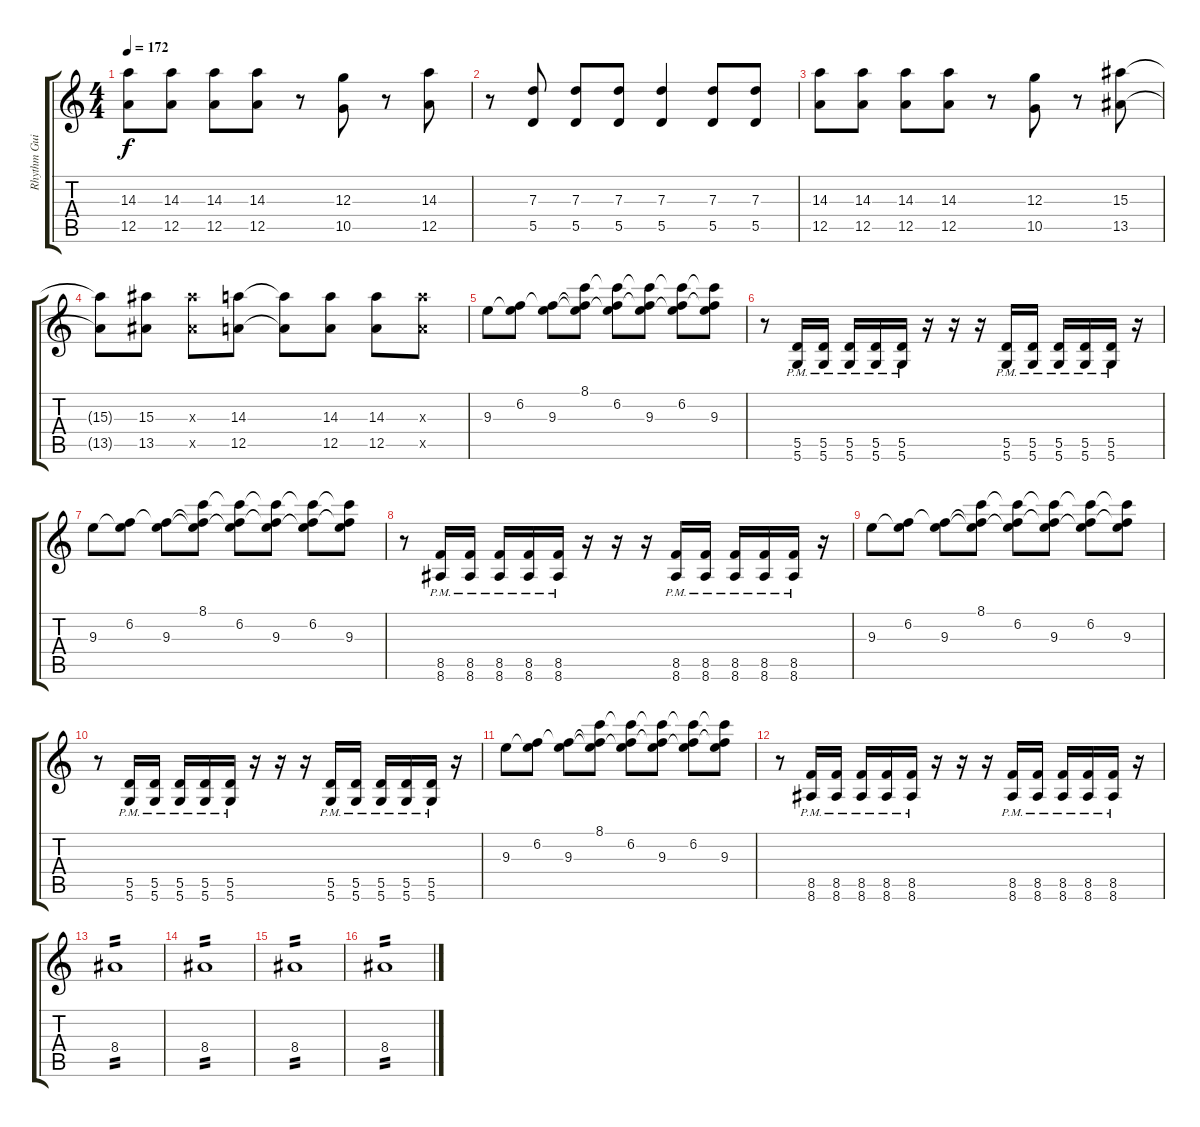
\track ("Rhythm Guitar 1" "Rhythm Gui") {instrument distortionguitar}
\staff {score tabs}
\tuning (E4 B3 G3 D3 A2 D2) {hide}
\ts (4 4)
\tempo 172
\clef g2
\ks c
(14.3 12.5).8{dy f} (14.3 12.5).8 (14.3 12.5).8 (14.3 12.5).8 r.8 (12.3 10.5).8 r.8 (14.3 12.5).8 |
r.8 (7.3 5.5).8 (7.3 5.5).8 (7.3 5.5).8 (7.3 5.5).4 (7.3 5.5).8 (7.3 5.5).8 |
(14.3 12.5).8 (14.3 12.5).8 (14.3 12.5).8 (14.3 12.5).8 r.8 (12.3 10.5).8 r.8 (15.3 13.5).8 |
(15.3{t} 13.5{t}).8 (15.3 13.5).8 (15.3{x} 13.5{x}).8 (14.3 12.5).8 (14.3{t} 12.5{t}).8 (14.3 12.5).8 (14.3 12.5).8 (14.3{x} 12.5{x}).8 |
9.3.8 (6.2 9.3{t}).8 (6.2{t} 9.3).8 (8.1 6.2{t} 9.3{t}).8 (8.1{t} 6.2 9.3{t}).8 (8.1{t} 6.2{t} 9.3).8 (8.1{t} 6.2 9.3{t}).8 (8.1{t} 6.2{t} 9.3).8 |
r.8 (5.5{pm} 5.6{pm}).16 (5.5{pm} 5.6{pm}).16 (5.5{pm} 5.6{pm}).16 (5.5{pm} 5.6{pm}).16 (5.5{pm} 5.6{pm}).16 r.16 r.16 r.16 (5.5{pm} 5.6{pm}).16 (5.5{pm} 5.6{pm}).16 (5.5{pm} 5.6{pm}).16 (5.5{pm} 5.6{pm}).16 (5.5{pm} 5.6{pm}).16 r.16 |
9.3.8 (6.2 9.3{t}).8 (6.2{t} 9.3).8 (8.1 6.2{t} 9.3{t}).8 (8.1{t} 6.2 9.3{t}).8 (8.1{t} 6.2{t} 9.3).8 (8.1{t} 6.2 9.3{t}).8 (8.1{t} 6.2{t} 9.3).8 |
r.8 (8.5{pm} 8.6{pm}).16 (8.5{pm} 8.6{pm}).16 (8.5{pm} 8.6{pm}).16 (8.5{pm} 8.6{pm}).16 (8.5{pm} 8.6{pm}).16 r.16 r.16 r.16 (8.5{pm} 8.6{pm}).16 (8.5{pm} 8.6{pm}).16 (8.5{pm} 8.6{pm}).16 (8.5{pm} 8.6{pm}).16 (8.5{pm} 8.6{pm}).16 r.16 |
9.3.8 (6.2 9.3{t}).8 (6.2{t} 9.3).8 (8.1 6.2{t} 9.3{t}).8 (8.1{t} 6.2 9.3{t}).8 (8.1{t} 6.2{t} 9.3).8 (8.1{t} 6.2 9.3{t}).8 (8.1{t} 6.2{t} 9.3).8 |
r.8 (5.5{pm} 5.6{pm}).16 (5.5{pm} 5.6{pm}).16 (5.5{pm} 5.6{pm}).16 (5.5{pm} 5.6{pm}).16 (5.5{pm} 5.6{pm}).16 r.16 r.16 r.16 (5.5{pm} 5.6{pm}).16 (5.5{pm} 5.6{pm}).16 (5.5{pm} 5.6{pm}).16 (5.5{pm} 5.6{pm}).16 (5.5{pm} 5.6{pm}).16 r.16 |
9.3.8 (6.2 9.3{t}).8 (6.2{t} 9.3).8 (8.1 6.2{t} 9.3{t}).8 (8.1{t} 6.2 9.3{t}).8 (8.1{t} 6.2{t} 9.3).8 (8.1{t} 6.2 9.3{t}).8 (8.1{t} 6.2{t} 9.3).8 |
r.8 (8.5{pm} 8.6{pm}).16 (8.5{pm} 8.6{pm}).16 (8.5{pm} 8.6{pm}).16 (8.5{pm} 8.6{pm}).16 (8.5{pm} 8.6{pm}).16 r.16 r.16 r.16 (8.5{pm} 8.6{pm}).16 (8.5{pm} 8.6{pm}).16 (8.5{pm} 8.6{pm}).16 (8.5{pm} 8.6{pm}).16 (8.5{pm} 8.6{pm}).16 r.16 |
8.4.1{tp 2} |
8.4.1{tp 2} |
8.4.1{tp 2} |
8.4.1{tp 2}
